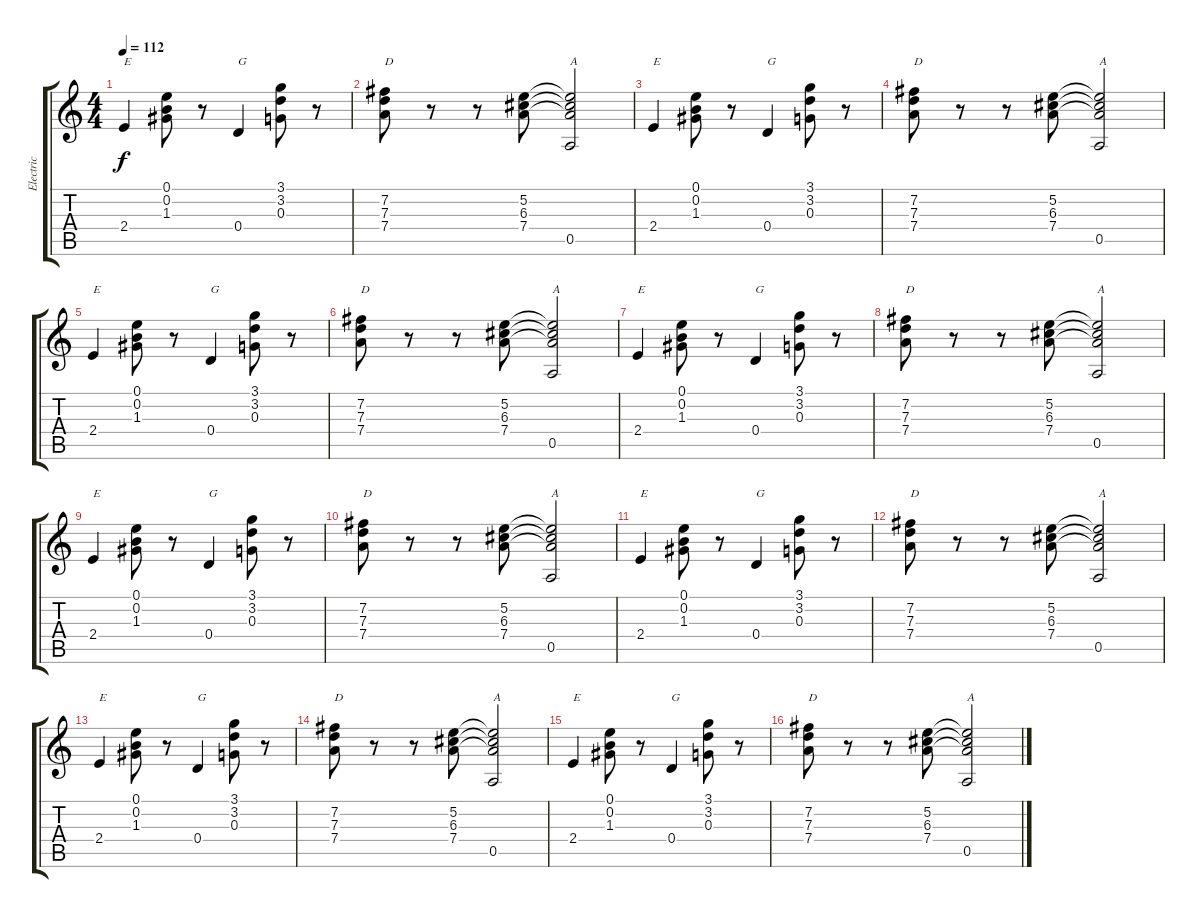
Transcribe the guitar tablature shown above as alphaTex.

\track ("Electric" "Electric") {instrument overdrivenguitar}
\staff {score tabs}
\tuning (E4 B3 G3 D3 A2 E2) {hide}
\ts (4 4)
\tempo 112
\clef g2
\ks c
2.4.4{txt "E" dy f} (0.1 0.2 1.3).8 r.8 0.4.4{txt "G"} (3.1 3.2 0.3).8 r.8 |
(7.2 7.3 7.4).8{txt "D"} r.8 r.8 (5.2 6.3 7.4).8 (5.2{t} 6.3{t} 7.4{t} 0.5).2{txt "A"} |
2.4.4{txt "E"} (0.1 0.2 1.3).8 r.8 0.4.4{txt "G"} (3.1 3.2 0.3).8 r.8 |
(7.2 7.3 7.4).8{txt "D"} r.8 r.8 (5.2 6.3 7.4).8 (5.2{t} 6.3{t} 7.4{t} 0.5).2{txt "A"} |
2.4.4{txt "E"} (0.1 0.2 1.3).8 r.8 0.4.4{txt "G"} (3.1 3.2 0.3).8 r.8 |
(7.2 7.3 7.4).8{txt "D"} r.8 r.8 (5.2 6.3 7.4).8 (5.2{t} 6.3{t} 7.4{t} 0.5).2{txt "A"} |
2.4.4{txt "E"} (0.1 0.2 1.3).8 r.8 0.4.4{txt "G"} (3.1 3.2 0.3).8 r.8 |
(7.2 7.3 7.4).8{txt "D"} r.8 r.8 (5.2 6.3 7.4).8 (5.2{t} 6.3{t} 7.4{t} 0.5).2{txt "A"} |
2.4.4{txt "E"} (0.1 0.2 1.3).8 r.8 0.4.4{txt "G"} (3.1 3.2 0.3).8 r.8 |
(7.2 7.3 7.4).8{txt "D"} r.8 r.8 (5.2 6.3 7.4).8 (5.2{t} 6.3{t} 7.4{t} 0.5).2{txt "A"} |
2.4.4{txt "E"} (0.1 0.2 1.3).8 r.8 0.4.4{txt "G"} (3.1 3.2 0.3).8 r.8 |
(7.2 7.3 7.4).8{txt "D"} r.8 r.8 (5.2 6.3 7.4).8 (5.2{t} 6.3{t} 7.4{t} 0.5).2{txt "A"} |
2.4.4{txt "E"} (0.1 0.2 1.3).8 r.8 0.4.4{txt "G"} (3.1 3.2 0.3).8 r.8 |
(7.2 7.3 7.4).8{txt "D"} r.8 r.8 (5.2 6.3 7.4).8 (5.2{t} 6.3{t} 7.4{t} 0.5).2{txt "A"} |
2.4.4{txt "E"} (0.1 0.2 1.3).8 r.8 0.4.4{txt "G"} (3.1 3.2 0.3).8 r.8 |
(7.2 7.3 7.4).8{txt "D"} r.8 r.8 (5.2 6.3 7.4).8 (5.2{t} 6.3{t} 7.4{t} 0.5).2{txt "A"}
